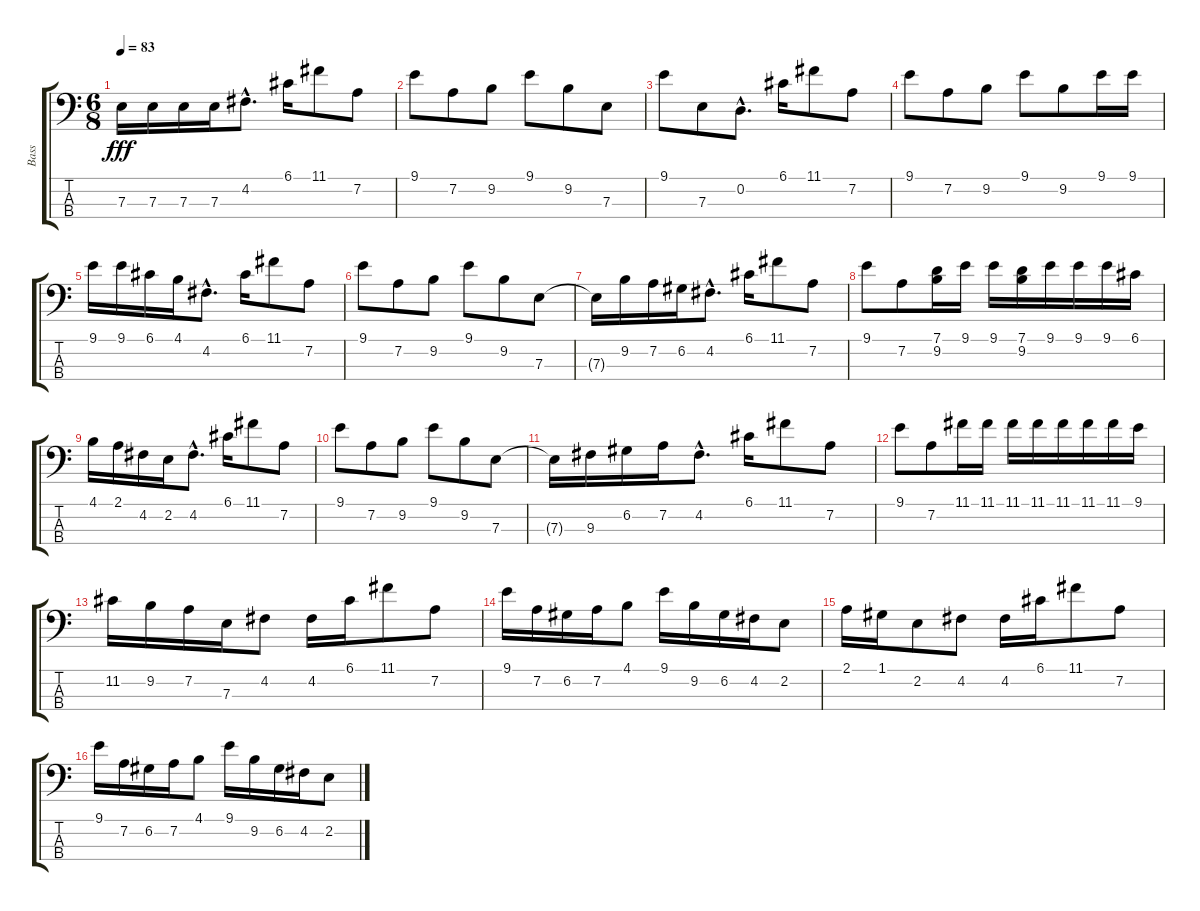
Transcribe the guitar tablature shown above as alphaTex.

\track ("Bass" "Bass") {instrument electricbassfinger}
\staff {score tabs}
\tuning (G2 D2 A1 E1) {hide}
\ts (6 8)
\tempo 83
\clef f4
\ks c
7.3.16{dy fff} 7.3.16 7.3.16 7.3.16 4.2{hac}.8{d} 6.1.16 11.1.8 7.2.8 |
9.1.8 7.2.8 9.2.8 9.1.8 9.2.8 7.3.8 |
9.1.8 7.3.8 0.2{hac}.8{d} 6.1.16 11.1.8 7.2.8 |
9.1.8 7.2.8 9.2.8 9.1.8 9.2.8 9.1.16 9.1.16 |
9.1.16 9.1.16 6.1.16 4.1.16 4.2{hac}.8{d} 6.1.16 11.1.8 7.2.8 |
9.1.8 7.2.8 9.2.8 9.1.8 9.2.8 7.3.8 |
7.3{t}.16 9.2.16 7.2.16 6.2.16 4.2{hac}.8{d} 6.1.16 11.1.8 7.2.8 |
9.1.8 7.2.8 (7.1 9.2).16 9.1.16 9.1.16 (7.1 9.2).16 9.1.16 9.1.16 9.1.16 6.1.16 |
4.1.16 2.1.16 4.2.16 2.2.16 4.2{hac}.8{d} 6.1.16 11.1.8 7.2.8 |
9.1.8 7.2.8 9.2.8 9.1.8 9.2.8 7.3.8 |
7.3{t}.16 9.3.16 6.2.16 7.2.16 4.2{hac}.8{d} 6.1.16 11.1.8 7.2.8 |
9.1.8 7.2.8 11.1.16 11.1.16 11.1.16 11.1.16 11.1.16 11.1.16 11.1.16 9.1.16 |
11.2.16 9.2.16 7.2.16 7.3.16 4.2.8 4.2.16 6.1.16 11.1.8 7.2.8 |
9.1.16 7.2.16 6.2.16 7.2.16 4.1.8 9.1.16 9.2.16 6.2.16 4.2.16 2.2.8 |
2.1.16 1.1.16 2.2.8 4.2.8 4.2.16 6.1.16 11.1.8 7.2.8 |
9.1.16 7.2.16 6.2.16 7.2.16 4.1.8 9.1.16 9.2.16 6.2.16 4.2.16 2.2.8
